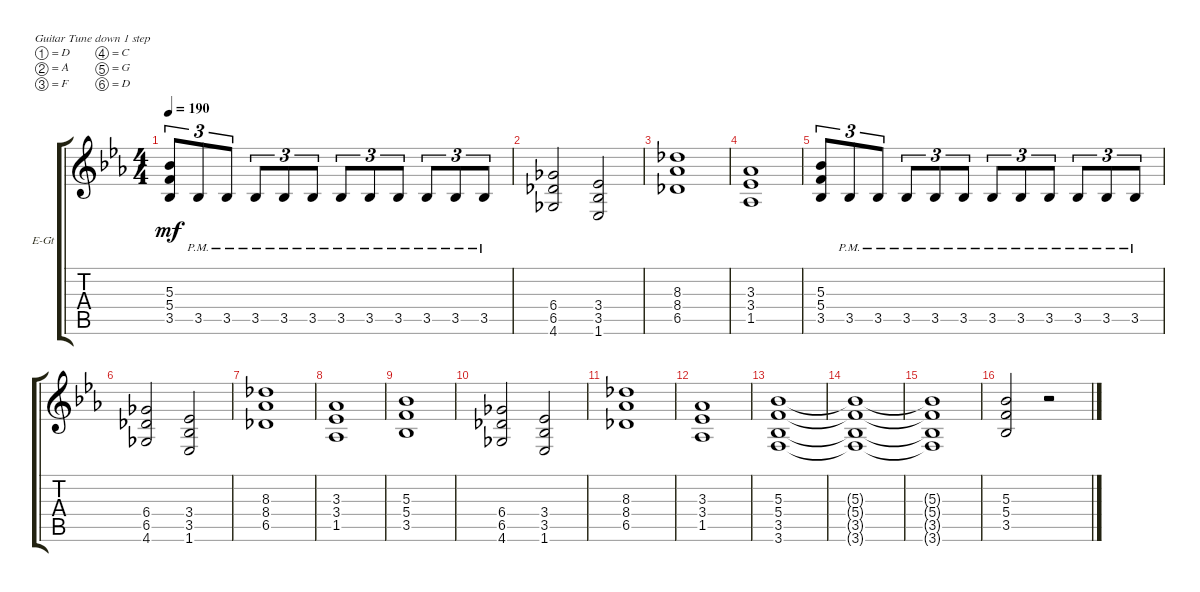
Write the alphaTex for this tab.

\defaultSystemsLayout 4
\bracketExtendMode groupsimilarinstruments
\firstSystemTrackNameOrientation horizontal
\otherSystemsTrackNameOrientation horizontal
\track ("Rithm Guitar 2" "E-Gt") {instrument distortionguitar}
\staff {score tabs}
\tuning (D4 A3 F3 C3 G2 D2)
\ts (4 4)
\tempo 190
\clef g2
\ks cminor
(3.5 5.4 5.3).8{tu (3 2) dy mf} 3.5{pm}.8{tu (3 2)} 3.5{pm}.8{tu (3 2)} 3.5{pm}.8{tu (3 2)} 3.5{pm}.8{tu (3 2)} 3.5{pm}.8{tu (3 2)} 3.5{pm}.8{tu (3 2)} 3.5{pm}.8{tu (3 2)} 3.5{pm}.8{tu (3 2)} 3.5{pm}.8{tu (3 2)} 3.5{pm}.8{tu (3 2)} 3.5{pm}.8{tu (3 2)} |
(4.6 6.5 6.4).2 (1.6 3.5 3.4).2 |
(6.5 8.4 8.3).1 |
(1.5 3.4 3.3).1 |
(3.5 5.3 5.4).8{tu (3 2)} 3.5{pm}.8{tu (3 2)} 3.5{pm}.8{tu (3 2)} 3.5{pm}.8{tu (3 2)} 3.5{pm}.8{tu (3 2)} 3.5{pm}.8{tu (3 2)} 3.5{pm}.8{tu (3 2)} 3.5{pm}.8{tu (3 2)} 3.5{pm}.8{tu (3 2)} 3.5{pm}.8{tu (3 2)} 3.5{pm}.8{tu (3 2)} 3.5{pm}.8{tu (3 2)} |
(4.6 6.5 6.4).2 (1.6 3.5 3.4).2 |
(6.5 8.4 8.3).1 |
(1.5 3.4 3.3).1 |
(3.5 5.4 5.3).1 |
(4.6 6.5 6.4).2 (1.6 3.5 3.4).2 |
(6.5 8.4 8.3).1 |
(1.5 3.4 3.3).1 |
(3.5 5.4 5.3 3.6).1 |
(3.5{t} 5.4{t} 5.3{t} 3.6{t}).1 |
(3.5{t} 5.4{t} 5.3{t} 3.6{t}).1 |
(3.5 5.4 5.3).2 r.2
